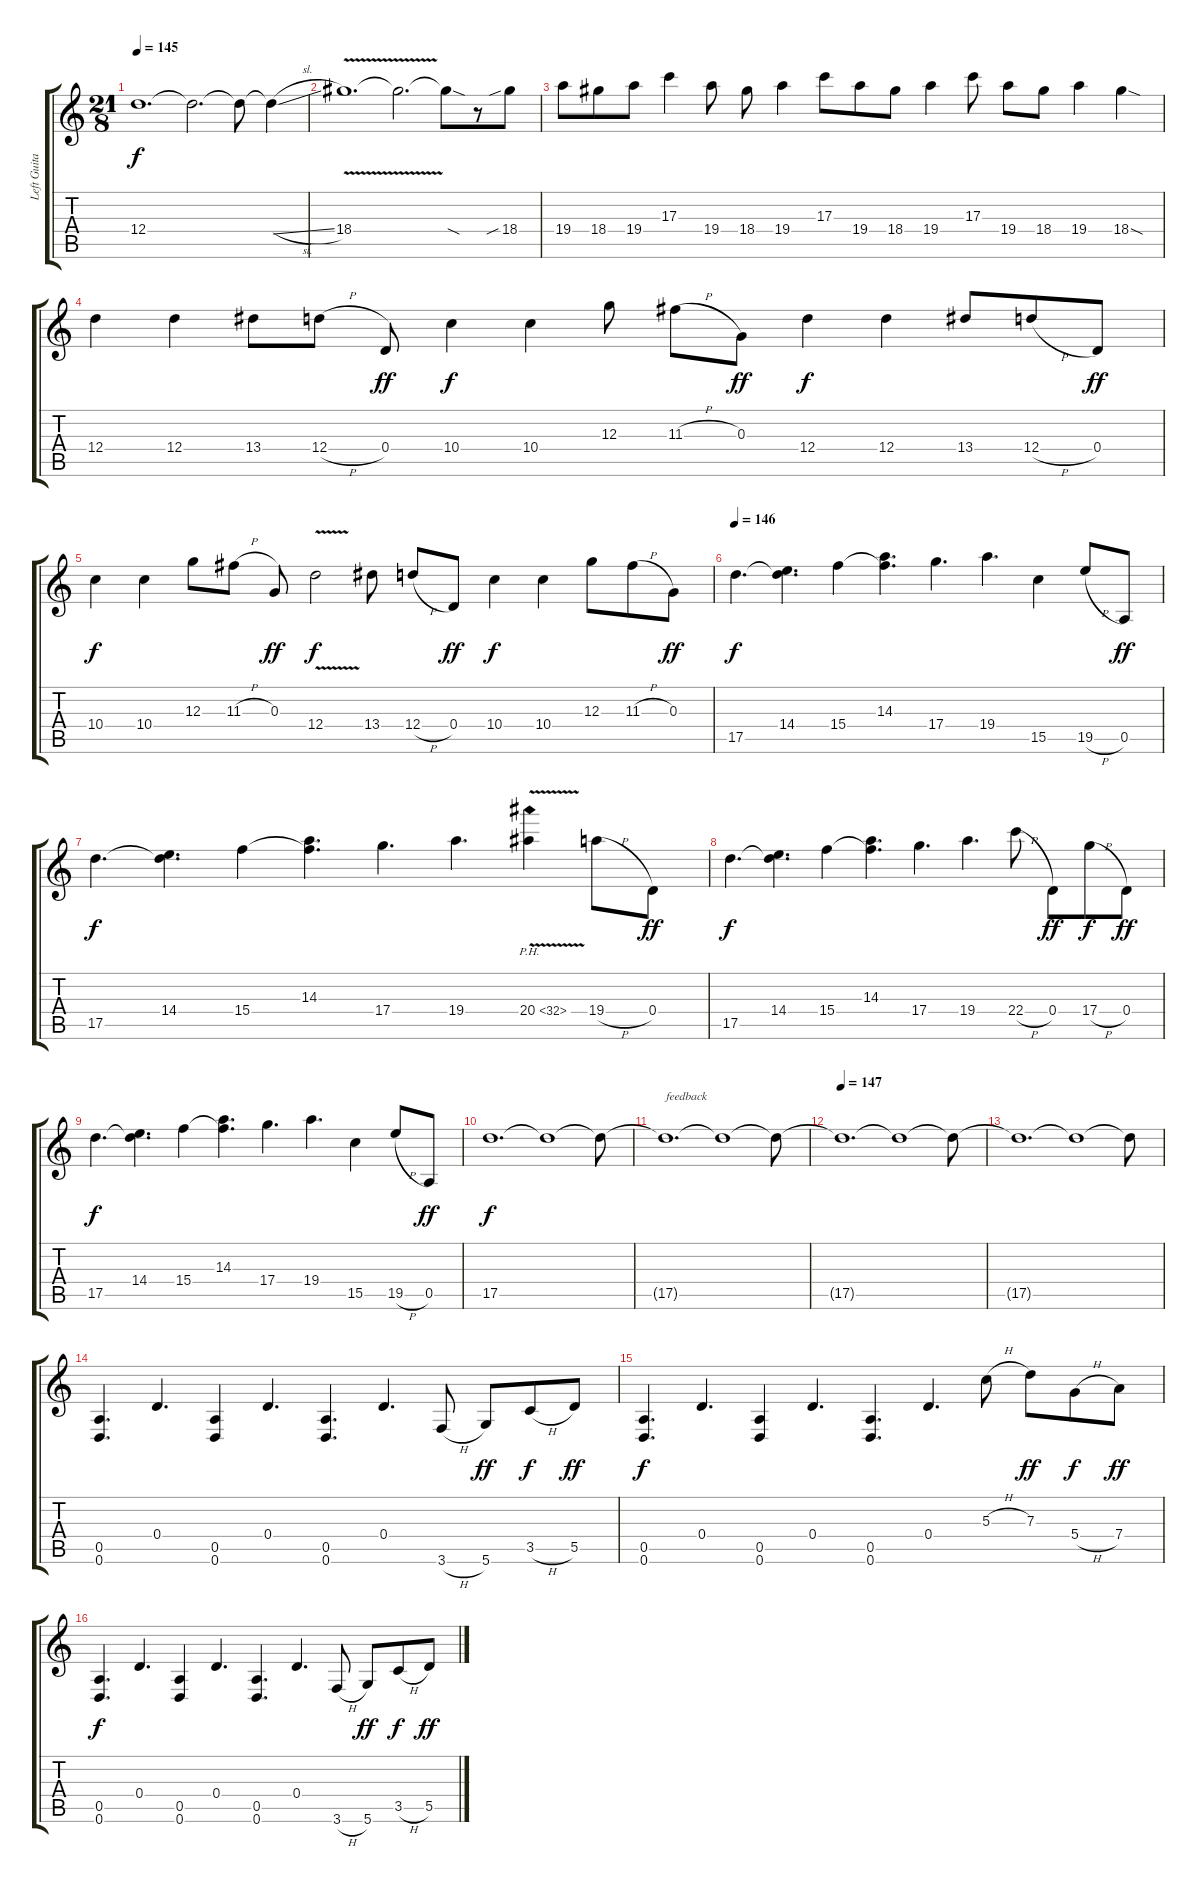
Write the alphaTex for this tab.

\track ("Left Guitar" "Left Guita") {instrument distortionguitar}
\staff {score tabs}
\tuning (E4 B3 G3 D3 A2 D2) {hide}
\ts (21 8)
\tempo 145
\clef g2
\ks c
12.4.1{d dy f} 12.4{t}.2{d} 12.4{t}.8 12.4{sl t}.4 |
18.4{v}.1{d} 18.4{t}.2{d} 18.4{sod t}.8 r.8 18.4{sib}.8 |
19.4.8 18.4.8 19.4.8 17.3.4 19.4.8 18.4.8 19.4.4 17.3.8 19.4.8 18.4.8 19.4.4 17.3.8 19.4.8 18.4.8 19.4.4 18.4{sod}.4 |
12.4.4 12.4.4 13.4.8 12.4{h}.8 0.4.8{dy ff} 10.4.4{dy f} 10.4.4 12.3.8 11.3{h}.8 0.3.8{dy ff} 12.4.4{dy f} 12.4.4 13.4.8 12.4{h}.8 0.4.8{dy ff} |
10.4.4{dy f} 10.4.4 12.3.8 11.3{h}.8 0.3.8{dy ff} 12.4{v}.2{dy f} 13.4.8 12.4{h}.8 0.4.8{dy ff} 10.4.4{dy f} 10.4.4 12.3.8 11.3{h}.8 0.3.8{dy ff} |
\tempo 146
17.5.4{d dy f} (14.4 17.5{t}).4{d} 15.4.4 (14.3 15.4{t}).4{d} 17.4.4{d} 19.4.4{d} 15.5.4 19.5{h}.8 0.5.8{dy ff} |
17.5.4{d dy f} (14.4 17.5{t}).4{d} 15.4.4 (14.3 15.4{t}).4{d} 17.4.4{d} 19.4.4{d} 20.4{ph 12 v}.4 19.4{h}.8 0.4.8{dy ff} |
17.5.4{d dy f} (14.4 17.5{t}).4{d} 15.4.4 (14.3 15.4{t}).4{d} 17.4.4{d} 19.4.4{d} 22.4{h}.8 0.4.8{dy ff} 17.4{h}.8{dy f} 0.4.8{dy ff} |
17.5.4{d dy f} (14.4 17.5{t}).4{d} 15.4.4 (14.3 15.4{t}).4{d} 17.4.4{d} 19.4.4{d} 15.5.4 19.5{h}.8 0.5.8{dy ff} |
17.5.1{d dy f volume 10} 17.5{t}.1 17.5{t}.8 |
17.5{t}.1{d txt "feedback" volume 8} 17.5{t}.1 17.5{t}.8 |
\tempo 147
17.5{t}.1{d volume 5} 17.5{t}.1 17.5{t}.8 |
17.5{t}.1{d volume 2} 17.5{t}.1 17.5{t}.8 |
(0.5 0.6).4{d volume 13} 0.4.4{d} (0.5 0.6).4 0.4.4{d} (0.5 0.6).4{d} 0.4.4{d} 3.6{h}.8 5.6.8{dy ff} 3.5{h}.8{dy f} 5.5.8{dy ff} |
(0.5 0.6).4{d dy f} 0.4.4{d} (0.5 0.6).4 0.4.4{d} (0.5 0.6).4{d} 0.4.4{d} 5.3{h}.8 7.3.8{dy ff} 5.4{h}.8{dy f} 7.4.8{dy ff} |
(0.5 0.6).4{d dy f} 0.4.4{d} (0.5 0.6).4 0.4.4{d} (0.5 0.6).4{d} 0.4.4{d} 3.6{h}.8 5.6.8{dy ff} 3.5{h}.8{dy f} 5.5.8{dy ff}
